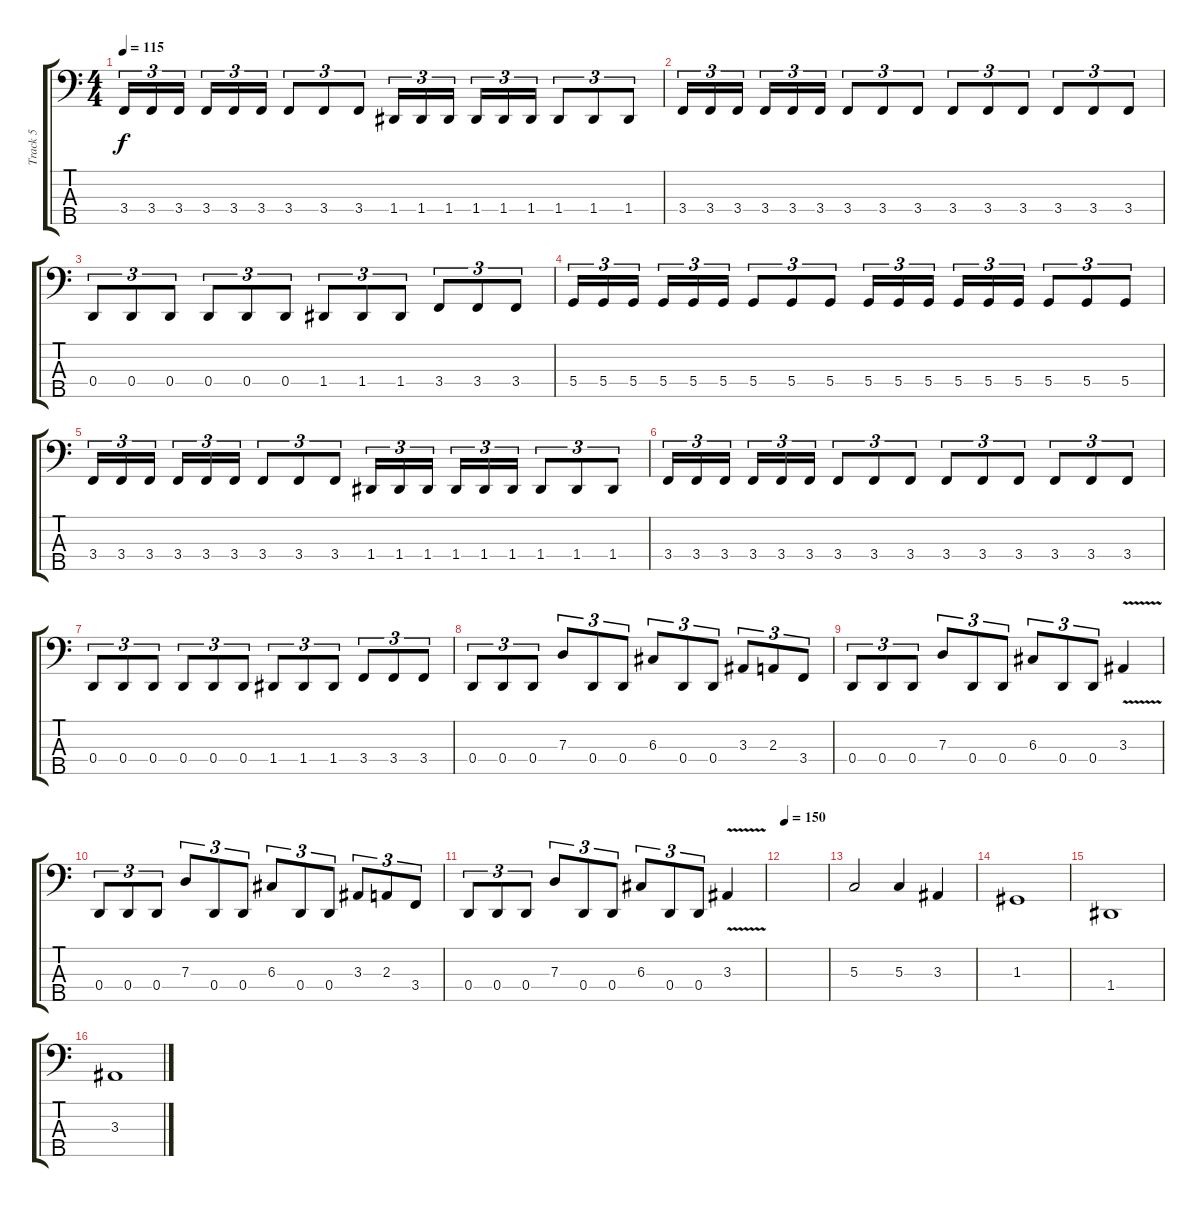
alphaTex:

\track ("Track 5" "Track 5") {instrument electricbassfinger}
\staff {score tabs}
\tuning (F2 C2 G1 D1 A0) {hide}
\ts (4 4)
\tempo 115
\clef f4
\ks c
3.4.16{tu (3 2) dy f} 3.4.16{tu (3 2)} 3.4.16{tu (3 2) beam splitsecondary} 3.4.16{tu (3 2)} 3.4.16{tu (3 2)} 3.4.16{tu (3 2)} 3.4.8{tu (3 2)} 3.4.8{tu (3 2)} 3.4.8{tu (3 2)} 1.4.16{tu (3 2)} 1.4.16{tu (3 2)} 1.4.16{tu (3 2) beam splitsecondary} 1.4.16{tu (3 2)} 1.4.16{tu (3 2)} 1.4.16{tu (3 2)} 1.4.8{tu (3 2)} 1.4.8{tu (3 2)} 1.4.8{tu (3 2)} |
3.4.16{tu (3 2)} 3.4.16{tu (3 2)} 3.4.16{tu (3 2) beam splitsecondary} 3.4.16{tu (3 2)} 3.4.16{tu (3 2)} 3.4.16{tu (3 2)} 3.4.8{tu (3 2)} 3.4.8{tu (3 2)} 3.4.8{tu (3 2)} 3.4.8{tu (3 2)} 3.4.8{tu (3 2)} 3.4.8{tu (3 2)} 3.4.8{tu (3 2)} 3.4.8{tu (3 2)} 3.4.8{tu (3 2)} |
0.4.8{tu (3 2)} 0.4.8{tu (3 2)} 0.4.8{tu (3 2)} 0.4.8{tu (3 2)} 0.4.8{tu (3 2)} 0.4.8{tu (3 2)} 1.4.8{tu (3 2)} 1.4.8{tu (3 2)} 1.4.8{tu (3 2)} 3.4.8{tu (3 2)} 3.4.8{tu (3 2)} 3.4.8{tu (3 2)} |
5.4.16{tu (3 2)} 5.4.16{tu (3 2)} 5.4.16{tu (3 2) beam splitsecondary} 5.4.16{tu (3 2)} 5.4.16{tu (3 2)} 5.4.16{tu (3 2)} 5.4.8{tu (3 2)} 5.4.8{tu (3 2)} 5.4.8{tu (3 2)} 5.4.16{tu (3 2)} 5.4.16{tu (3 2)} 5.4.16{tu (3 2) beam splitsecondary} 5.4.16{tu (3 2)} 5.4.16{tu (3 2)} 5.4.16{tu (3 2)} 5.4.8{tu (3 2)} 5.4.8{tu (3 2)} 5.4.8{tu (3 2)} |
3.4.16{tu (3 2)} 3.4.16{tu (3 2)} 3.4.16{tu (3 2) beam splitsecondary} 3.4.16{tu (3 2)} 3.4.16{tu (3 2)} 3.4.16{tu (3 2)} 3.4.8{tu (3 2)} 3.4.8{tu (3 2)} 3.4.8{tu (3 2)} 1.4.16{tu (3 2)} 1.4.16{tu (3 2)} 1.4.16{tu (3 2) beam splitsecondary} 1.4.16{tu (3 2)} 1.4.16{tu (3 2)} 1.4.16{tu (3 2)} 1.4.8{tu (3 2)} 1.4.8{tu (3 2)} 1.4.8{tu (3 2)} |
3.4.16{tu (3 2)} 3.4.16{tu (3 2)} 3.4.16{tu (3 2) beam splitsecondary} 3.4.16{tu (3 2)} 3.4.16{tu (3 2)} 3.4.16{tu (3 2)} 3.4.8{tu (3 2)} 3.4.8{tu (3 2)} 3.4.8{tu (3 2)} 3.4.8{tu (3 2)} 3.4.8{tu (3 2)} 3.4.8{tu (3 2)} 3.4.8{tu (3 2)} 3.4.8{tu (3 2)} 3.4.8{tu (3 2)} |
0.4.8{tu (3 2)} 0.4.8{tu (3 2)} 0.4.8{tu (3 2)} 0.4.8{tu (3 2)} 0.4.8{tu (3 2)} 0.4.8{tu (3 2)} 1.4.8{tu (3 2)} 1.4.8{tu (3 2)} 1.4.8{tu (3 2)} 3.4.8{tu (3 2)} 3.4.8{tu (3 2)} 3.4.8{tu (3 2)} |
0.4.8{tu (3 2)} 0.4.8{tu (3 2)} 0.4.8{tu (3 2)} 7.3.8{tu (3 2)} 0.4.8{tu (3 2)} 0.4.8{tu (3 2)} 6.3.8{tu (3 2)} 0.4.8{tu (3 2)} 0.4.8{tu (3 2)} 3.3.8{tu (3 2)} 2.3.8{tu (3 2)} 3.4.8{tu (3 2)} |
0.4.8{tu (3 2)} 0.4.8{tu (3 2)} 0.4.8{tu (3 2)} 7.3.8{tu (3 2)} 0.4.8{tu (3 2)} 0.4.8{tu (3 2)} 6.3.8{tu (3 2)} 0.4.8{tu (3 2)} 0.4.8{tu (3 2)} 3.3{v}.4 |
0.4.8{tu (3 2)} 0.4.8{tu (3 2)} 0.4.8{tu (3 2)} 7.3.8{tu (3 2)} 0.4.8{tu (3 2)} 0.4.8{tu (3 2)} 6.3.8{tu (3 2)} 0.4.8{tu (3 2)} 0.4.8{tu (3 2)} 3.3.8{tu (3 2)} 2.3.8{tu (3 2)} 3.4.8{tu (3 2)} |
0.4.8{tu (3 2)} 0.4.8{tu (3 2)} 0.4.8{tu (3 2)} 7.3.8{tu (3 2)} 0.4.8{tu (3 2)} 0.4.8{tu (3 2)} 6.3.8{tu (3 2)} 0.4.8{tu (3 2)} 0.4.8{tu (3 2)} 3.3{v}.4 |
\tempo 150
|
5.3.2 5.3.4 3.3.4 |
1.3.1 |
1.4.1 |
3.3.1
